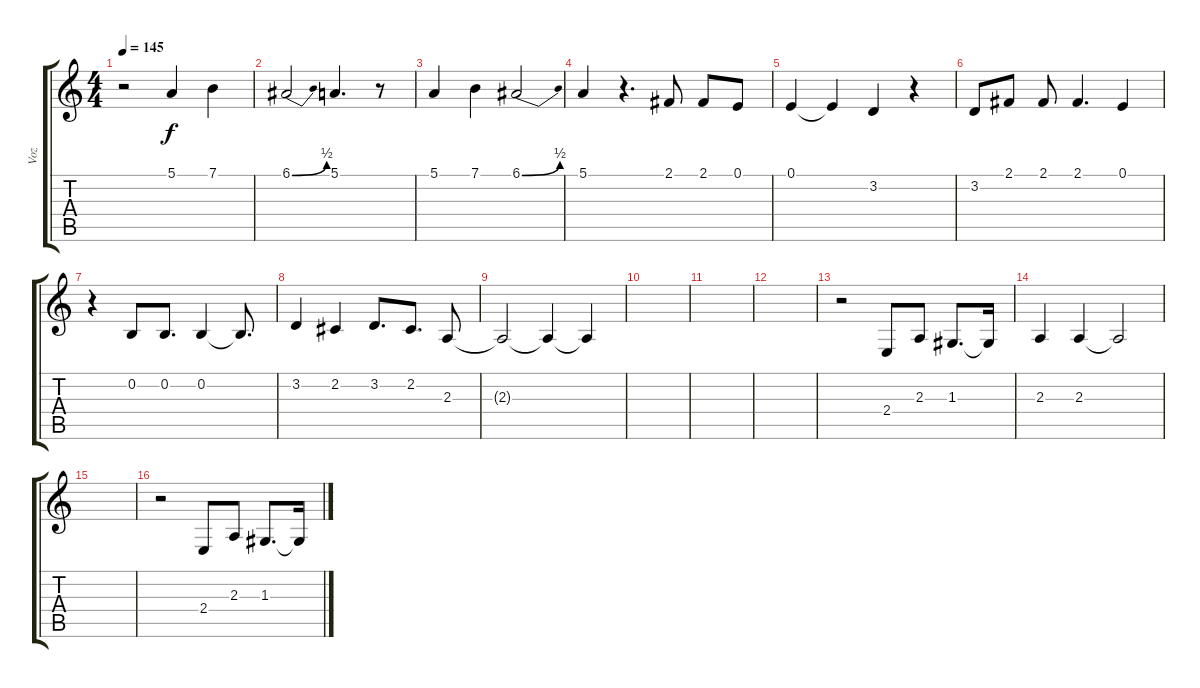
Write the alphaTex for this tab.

\track ("Voz" "Voz") {instrument altosax}
\staff {score tabs}
\tuning (E4 B3 G3 D3 A2 E2) {hide}
\ts (4 4)
\tempo 145
\clef g2
\ks c
r.2{dy f} 5.1.4 7.1.4 |
6.1{be (bend 0 0 60 2)}.2 5.1.4{d} r.8 |
5.1.4 7.1.4 6.1{be (bend 0 0 60 2)}.2 |
5.1.4 r.4{d} 2.1.8 2.1.8 0.1.8 |
0.1.4 0.1{t}.4 3.2.4 r.4 |
3.2.8 2.1.8 2.1.8 2.1.4{d} 0.1.4 |
r.4 0.2.8 0.2.8{d} 0.2.4 0.2{t}.8{d} |
3.2.4 2.2.4 3.2.8{d} 2.2.8{d} 2.3.8 |
2.3{t}.2 2.3{t}.4 2.3{t}.4 |
|
|
|
r.2 2.4.8 2.3.8 1.3.8{d} 1.3{t}.16 |
2.3.4 2.3.4 2.3{t}.2 |
|
r.2 2.4.8 2.3.8 1.3.8{d} 1.3{t}.16
